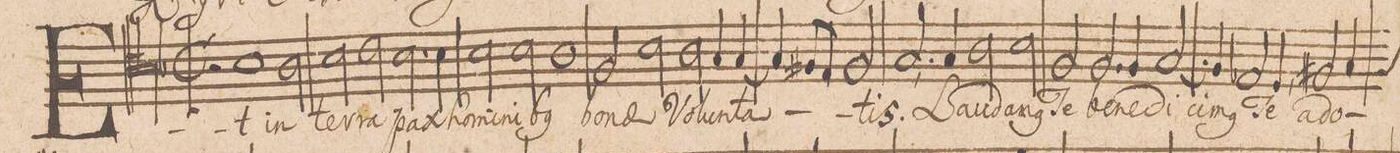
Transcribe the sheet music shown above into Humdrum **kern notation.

**kern	**text
*I"[Tenore]	*
*clefC4	*
*k[b-]	*
*M2/1	*
2r	.
1B-\	Et
*2\right	*
2A\	in
=2-	=2-
2B-\	ter-
2c\	-a
2.B-\	pax
4B-\	ho-
=3-	=3-
2B-\	-mi-
2B-\	-ni-
1A\	-b(us)
=4-	=4-
2F/	bo-
2B-\	-nae
2A\	Vo-
4G/	-lun-
[4G/	-ta-
=5-	=5-
4G/]	.
8F#X/L	.
8E/J	.
2F#/	.
2.G,/	-tis.
4G/	Lau-
=6-	=6-
2A\	-da-
2B-\	-m(us)
2F/	Te
2.F/	be-
=7-	=7-
4F/	-ne-
[2G/	-di-
4G/]	.
4F/	-ci-
2E-X/	-m(us)
=8-	=8-
4D,/	Te
2F#X/	a-
*custos:F#	*
4G/	-do-
*-	*-
